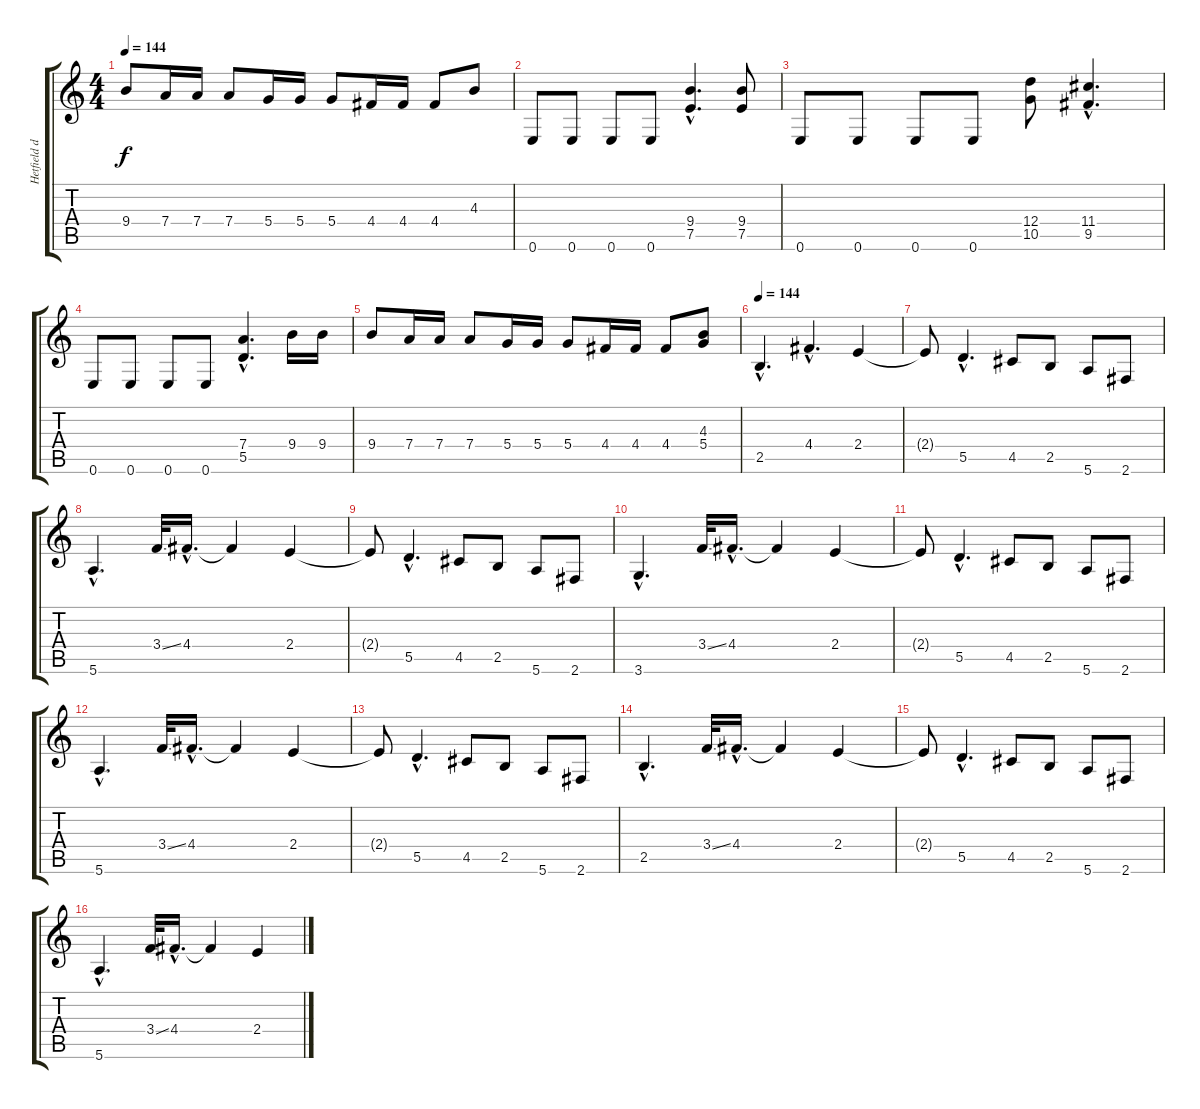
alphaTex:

\track ("Hetfield disto" "Hetfield d") {instrument distortionguitar}
\staff {score tabs}
\tuning (E4 B3 G3 D3 A2 E2) {hide}
\ts (4 4)
\tempo 144
\clef g2
\ks c
9.4.8{dy f} 7.4.16 7.4.16 7.4.8 5.4.16 5.4.16 5.4.8 4.4.16 4.4.16 4.4.8 4.3.8 |
0.6.8 0.6.8 0.6.8 0.6.8 (9.4{hac} 7.5{hac}).4{d} (9.4 7.5).8 |
0.6.8 0.6.8 0.6.8 0.6.8 (12.4 10.5).8 (11.4{hac} 9.5{hac}).4{d} |
0.6.8 0.6.8 0.6.8 0.6.8 (7.4{hac} 5.5{hac}).4{d} 9.4.16 9.4.16 |
9.4.8 7.4.16 7.4.16 7.4.8 5.4.16 5.4.16 5.4.8 4.4.16 4.4.16 4.4.8 (4.3 5.4).8 |
\tempo 144
2.5{hac}.4{d} 4.4{hac}.4{d} 2.4.4 |
2.4{t}.8 5.5{hac}.4{d} 4.5.8 2.5.8 5.6.8 2.6.8 |
5.6{hac}.4{d} 3.4{ss}.32 4.4{hac}.16{d} 4.4{t}.4 2.4.4 |
2.4{t}.8 5.5{hac}.4{d} 4.5.8 2.5.8 5.6.8 2.6.8 |
3.6{hac}.4{d} 3.4{ss}.32 4.4{hac}.16{d} 4.4{t}.4 2.4.4 |
2.4{t}.8 5.5{hac}.4{d} 4.5.8 2.5.8 5.6.8 2.6.8 |
5.6{hac}.4{d} 3.4{ss}.32 4.4{hac}.16{d} 4.4{t}.4 2.4.4 |
2.4{t}.8 5.5{hac}.4{d} 4.5.8 2.5.8 5.6.8 2.6.8 |
2.5{hac}.4{d} 3.4{ss}.32 4.4{hac}.16{d} 4.4{t}.4 2.4.4 |
2.4{t}.8 5.5{hac}.4{d} 4.5.8 2.5.8 5.6.8 2.6.8 |
5.6{hac}.4{d} 3.4{ss}.32 4.4{hac}.16{d} 4.4{t}.4 2.4.4
